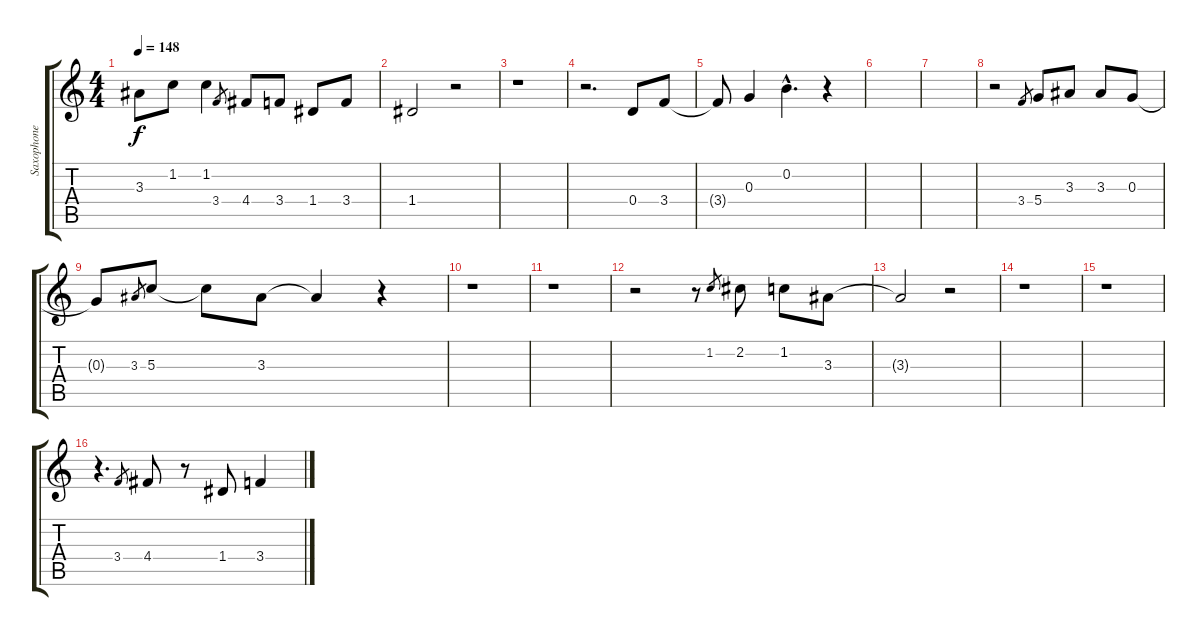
\track ("Saxophone" "Saxophone") {instrument altosax}
\staff {score tabs}
\tuning (E5 B4 G4 D4 A3 E3) {hide}
\ts (4 4)
\tempo 148
\clef g2
\ks c
3.3.8{dy f} 1.2.8 1.2.4 3.4.8{gr} 4.4.8 3.4.8 1.4.8 3.4.8 |
1.4.2 r.2 |
r.1 |
r.2{d} 0.4.8 3.4.8 |
3.4{t}.8 0.3.4 0.2{hac}.4{d} r.4 |
|
|
r.2 3.4.8{gr} 5.4.8 3.3.8 3.3.8 0.3.8 |
0.3{t}.8 3.3.8{gr} 5.3.8 5.3{t}.8 3.3.8 3.3{t}.4 r.4 |
r.1 |
r.1 |
r.2 r.8 1.2.8{gr} 2.2.8 1.2.8 3.3.8 |
3.3{t}.2 r.2 |
r.1 |
r.1 |
r.4{d} 3.4.8{gr} 4.4.8 r.8 1.4.8 3.4.4
